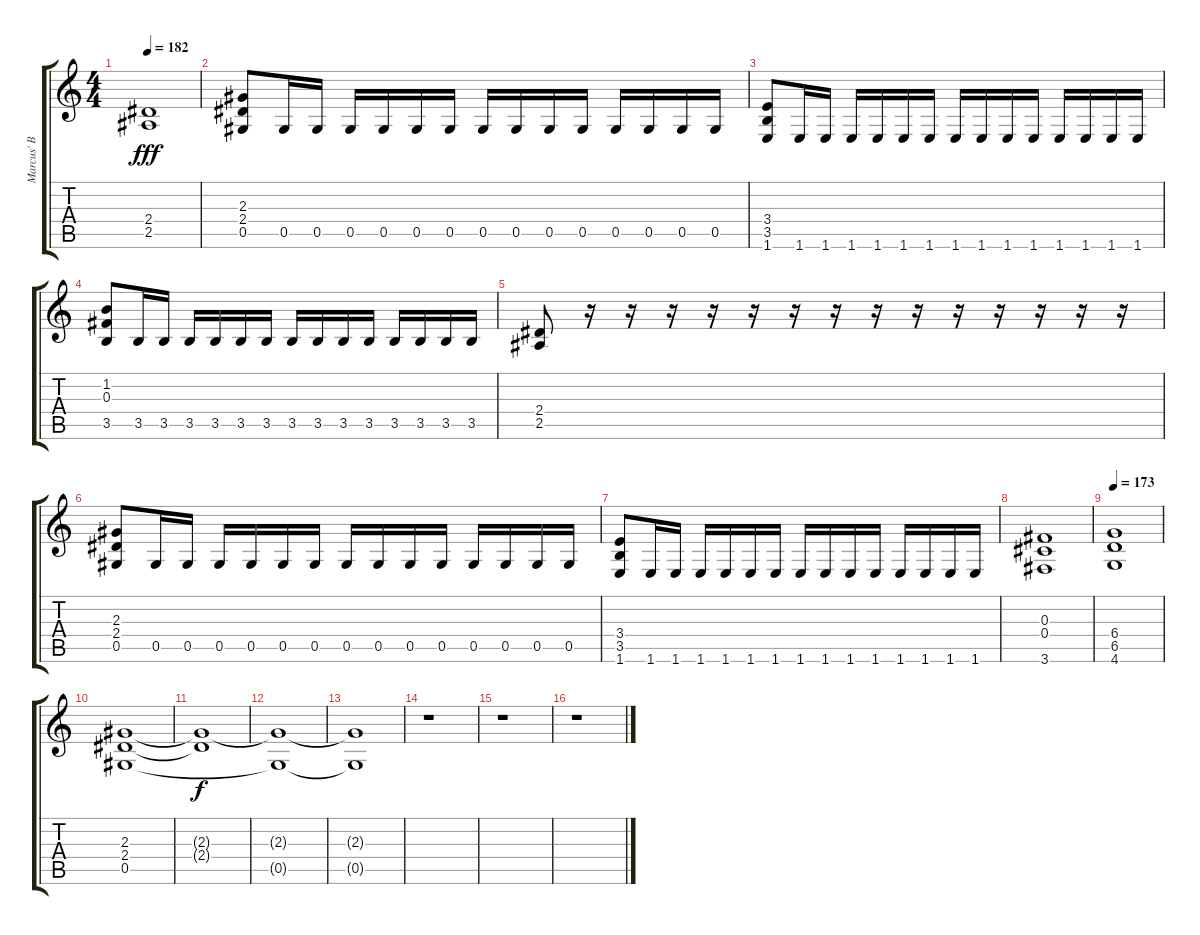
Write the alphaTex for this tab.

\track ("Marcus' B" "Marcus' B") {instrument distortionguitar}
\staff {score tabs}
\tuning (Eb4 Bb3 Gb3 Db3 Ab2 Eb2) {hide}
\ts (4 4)
\tempo 182
\clef g2
\ks c
(2.4 2.5).1{dy fff} |
(2.3 2.4 0.5).8 0.5.16 0.5.16 0.5.16 0.5.16 0.5.16 0.5.16 0.5.16 0.5.16 0.5.16 0.5.16 0.5.16 0.5.16 0.5.16 0.5.16 |
(3.4 3.5 1.6).8 1.6.16 1.6.16 1.6.16 1.6.16 1.6.16 1.6.16 1.6.16 1.6.16 1.6.16 1.6.16 1.6.16 1.6.16 1.6.16 1.6.16 |
(1.2 0.3 3.5).8 3.5.16 3.5.16 3.5.16 3.5.16 3.5.16 3.5.16 3.5.16 3.5.16 3.5.16 3.5.16 3.5.16 3.5.16 3.5.16 3.5.16 |
(2.4 2.5).8 r.16 r.16 r.16 r.16 r.16 r.16 r.16 r.16 r.16 r.16 r.16 r.16 r.16 r.16 |
(2.3 2.4 0.5).8 0.5.16 0.5.16 0.5.16 0.5.16 0.5.16 0.5.16 0.5.16 0.5.16 0.5.16 0.5.16 0.5.16 0.5.16 0.5.16 0.5.16 |
(3.4 3.5 1.6).8 1.6.16 1.6.16 1.6.16 1.6.16 1.6.16 1.6.16 1.6.16 1.6.16 1.6.16 1.6.16 1.6.16 1.6.16 1.6.16 1.6.16 |
(0.3 0.4 3.6).1 |
\tempo 173
(6.4 6.5 4.6).1 |
(2.3 2.4 0.5).1 |
(2.3{t} 2.4{t}).1{dy f} |
(2.3{t} 0.5{t}).1 |
(2.3{t} 0.5{t}).1 |
r.1 |
r.1 |
r.1
